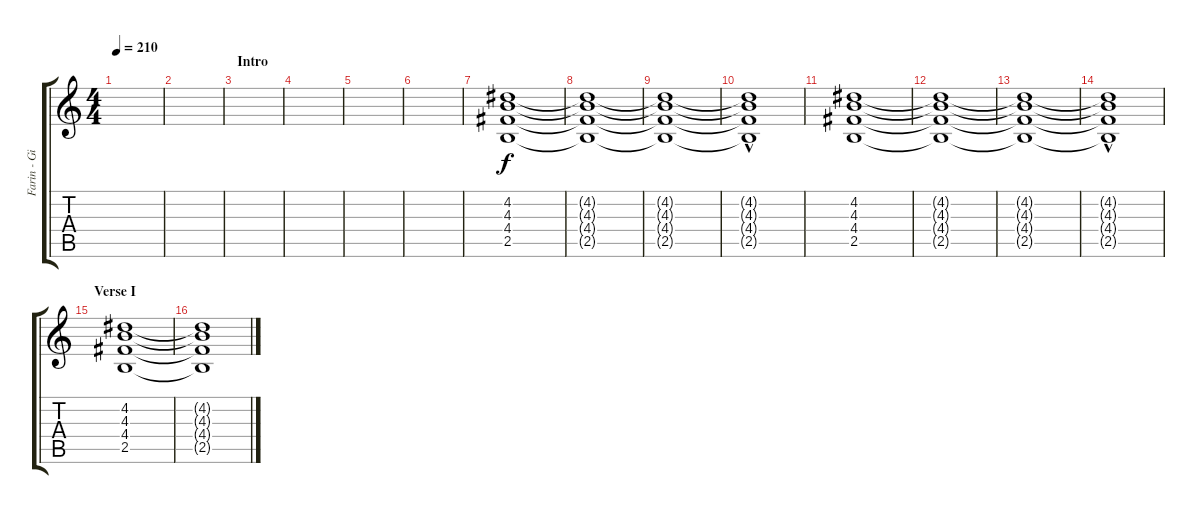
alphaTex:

\track ("Farin - Gitarre 2" "Farin - Gi") {instrument overdrivenguitar}
\staff {score tabs}
\tuning (E4 B3 G3 D3 A2 E2) {hide}
\ts (4 4)
\tempo 210
\clef g2
\ks c
|
|
\section ("" "Intro")
|
|
|
|
(4.2 4.3 4.4 2.5).1 |
(4.2{t} 4.3{t} 4.4{t} 2.5{t}).1 |
(4.2{t} 4.3{t} 4.4{t} 2.5{t}).1 |
(4.2{t} 4.3{hac t} 4.4{t} 2.5{t}).1 |
(4.2 4.3 4.4 2.5).1 |
(4.2{t} 4.3{t} 4.4{t} 2.5{t}).1 |
(4.2{t} 4.3{t} 4.4{t} 2.5{t}).1 |
(4.2{t} 4.3{hac t} 4.4{t} 2.5{t}).1 |
\section ("" "Verse I")
(4.2 4.3 4.4 2.5).1 |
(4.2{t} 4.3{t} 4.4{t} 2.5{t}).1
